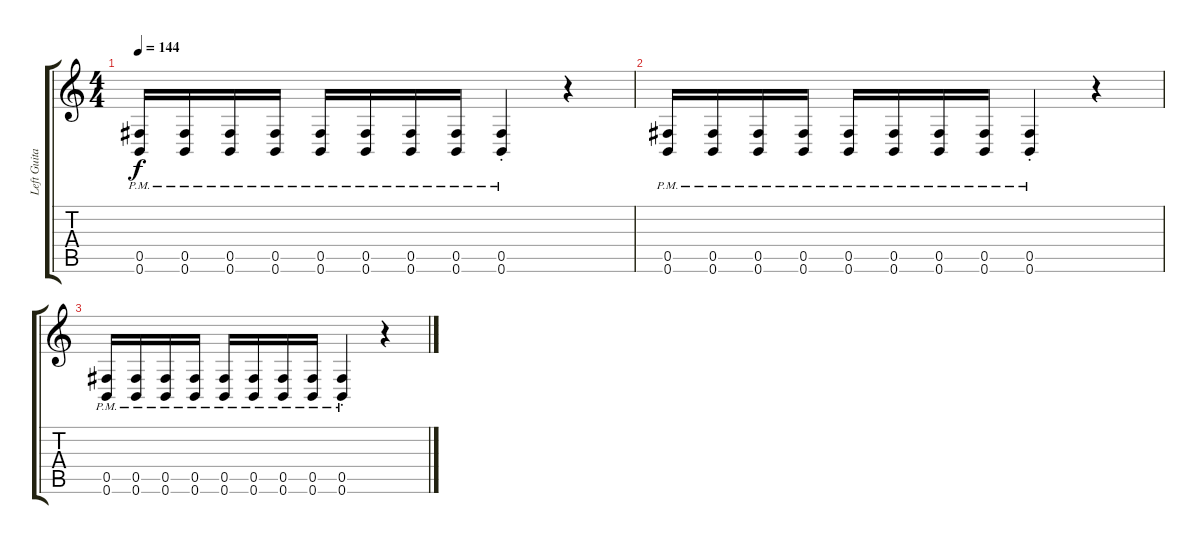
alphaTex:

\track ("Left Guitar" "Left Guita") {instrument distortionguitar}
\staff {score tabs}
\tuning (Db4 Ab3 E3 B2 Gb2 B1) {hide}
\ts (4 4)
\tempo 144
\clef g2
\ks c
(0.5{pm} 0.6{pm}).16{dy f} (0.5{pm} 0.6{pm}).16 (0.5{pm} 0.6{pm}).16 (0.5{pm} 0.6{pm}).16 (0.5{pm} 0.6{pm}).16 (0.5{pm} 0.6{pm}).16 (0.5{pm} 0.6{pm}).16 (0.5{pm} 0.6{pm}).16 (0.5{pm} 0.6{pm st}).4 r.4 |
(0.5{pm} 0.6{pm}).16 (0.5{pm} 0.6{pm}).16 (0.5{pm} 0.6{pm}).16 (0.5{pm} 0.6{pm}).16 (0.5{pm} 0.6{pm}).16 (0.5{pm} 0.6{pm}).16 (0.5{pm} 0.6{pm}).16 (0.5{pm} 0.6{pm}).16 (0.5{pm} 0.6{pm st}).4 r.4 |
(0.5{pm} 0.6{pm}).16 (0.5{pm} 0.6{pm}).16 (0.5{pm} 0.6{pm}).16 (0.5{pm} 0.6{pm}).16 (0.5{pm} 0.6{pm}).16 (0.5{pm} 0.6{pm}).16 (0.5{pm} 0.6{pm}).16 (0.5{pm} 0.6{pm}).16 (0.5{pm} 0.6{pm st}).4 r.4
